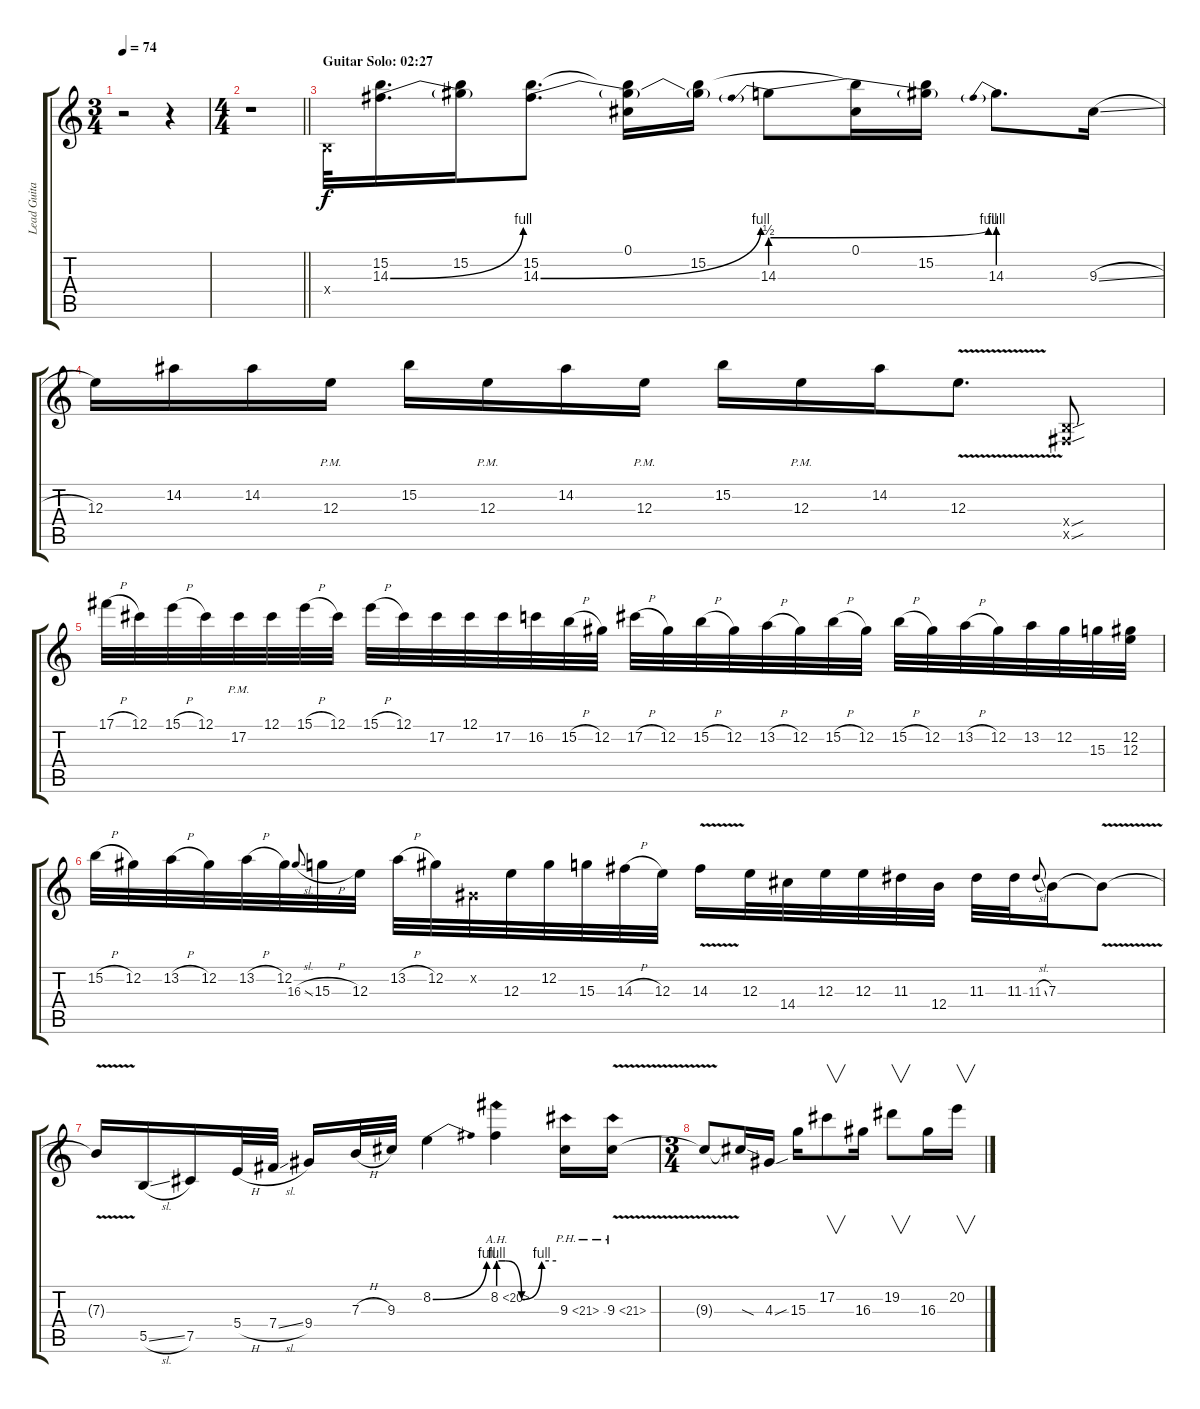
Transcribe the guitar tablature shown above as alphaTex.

\track ("Lead Guitar 1 (Distortion)" "Lead Guita") {instrument overdrivenguitar}
\staff {score tabs}
\tuning (Db4 Ab3 E3 B2 Gb2 Db2) {hide}
\ts (3 4)
\tempo 74
\clef g2
\ks c
r.2{dy f} r.4 |
\ts (4 4)
\barLineRight lightlight
r.1 |
\section ("" "Guitar Solo: 02:27")
0.4{x}.32 (15.2 14.3{be (bend 0 0 60 4)}).16{d} (15.2 14.3{t}).16 (15.2 14.3{be (bend 0 0 60 4)}).8{d} (0.1 15.2{t} 14.3{t}).16 (15.2 14.3{t}).16 14.3{be (prebendbend 0 2 60 4)}.8 (0.1 15.2{t}).16 (15.2 14.3{t}).16 14.3{be (prebend 0 4 60 4)}.8{d} 9.3{sl}.16 |
12.3.16 14.2.16 14.2.16 12.3{pm}.16 15.2.16 12.3{pm}.16 14.2.16 12.3{pm}.16 15.2.16 12.3{pm}.16 14.2.16 12.3{v}.8{d} (0.4{sou x} 0.5{sou x}).8 |
17.1{h}.32 12.1.32 15.1{h}.32 12.1.32 17.2{pm}.32 12.1.32 15.1{h}.32 12.1.32 15.1{h}.32 12.1.32 17.2.32 12.1.32 17.2.32 16.2.32 15.2{h}.32 12.2.32 17.2{h}.32 12.2.32 15.2{h}.32 12.2.32 13.2{h}.32 12.2.32 15.2{h}.32 12.2.32 15.2{h}.32 12.2.32 13.2{h}.32 12.2.32 13.2.32 12.2.32 15.3.32 (12.2 12.3).32 |
15.2{h}.32 12.2.32 13.2{h}.32 12.2.32 13.2{h}.32 12.2.32 16.3{sl}.8{gr onbeat} 15.3{h}.32 12.3.32 13.2{h}.32 12.2.32 0.2{x}.32 12.3.32 12.2.32 15.3.32 14.3{h}.32 12.3.32 14.3{v}.16 12.3.32 14.4.32 12.3.32 12.3.32 11.3.32 12.4.32 11.3.32 11.3.32 11.3{sl}.8{gr onbeat} 7.3.16 7.3{v t}.8 |
7.3{t}.16 5.5{sl}.16 7.5.16 5.4{h}.32 7.4{sl}.32 9.4.16 7.3{h}.32 9.3.32 8.2{be (bend 0 0 60 4)}.4 8.2{be (custom 0 4 7 4 24 0 45 4 60 4) ah 12}.4 9.3{ph 12}.16 9.3{ph 12 v}.16 |
\ts (3 4)
9.3{t}.8 9.3{sod t}.16 4.3{sou}.16 15.3.16 17.2.8{v} 16.3.16 19.2.8{v} 16.3.16 20.2.16{v}
